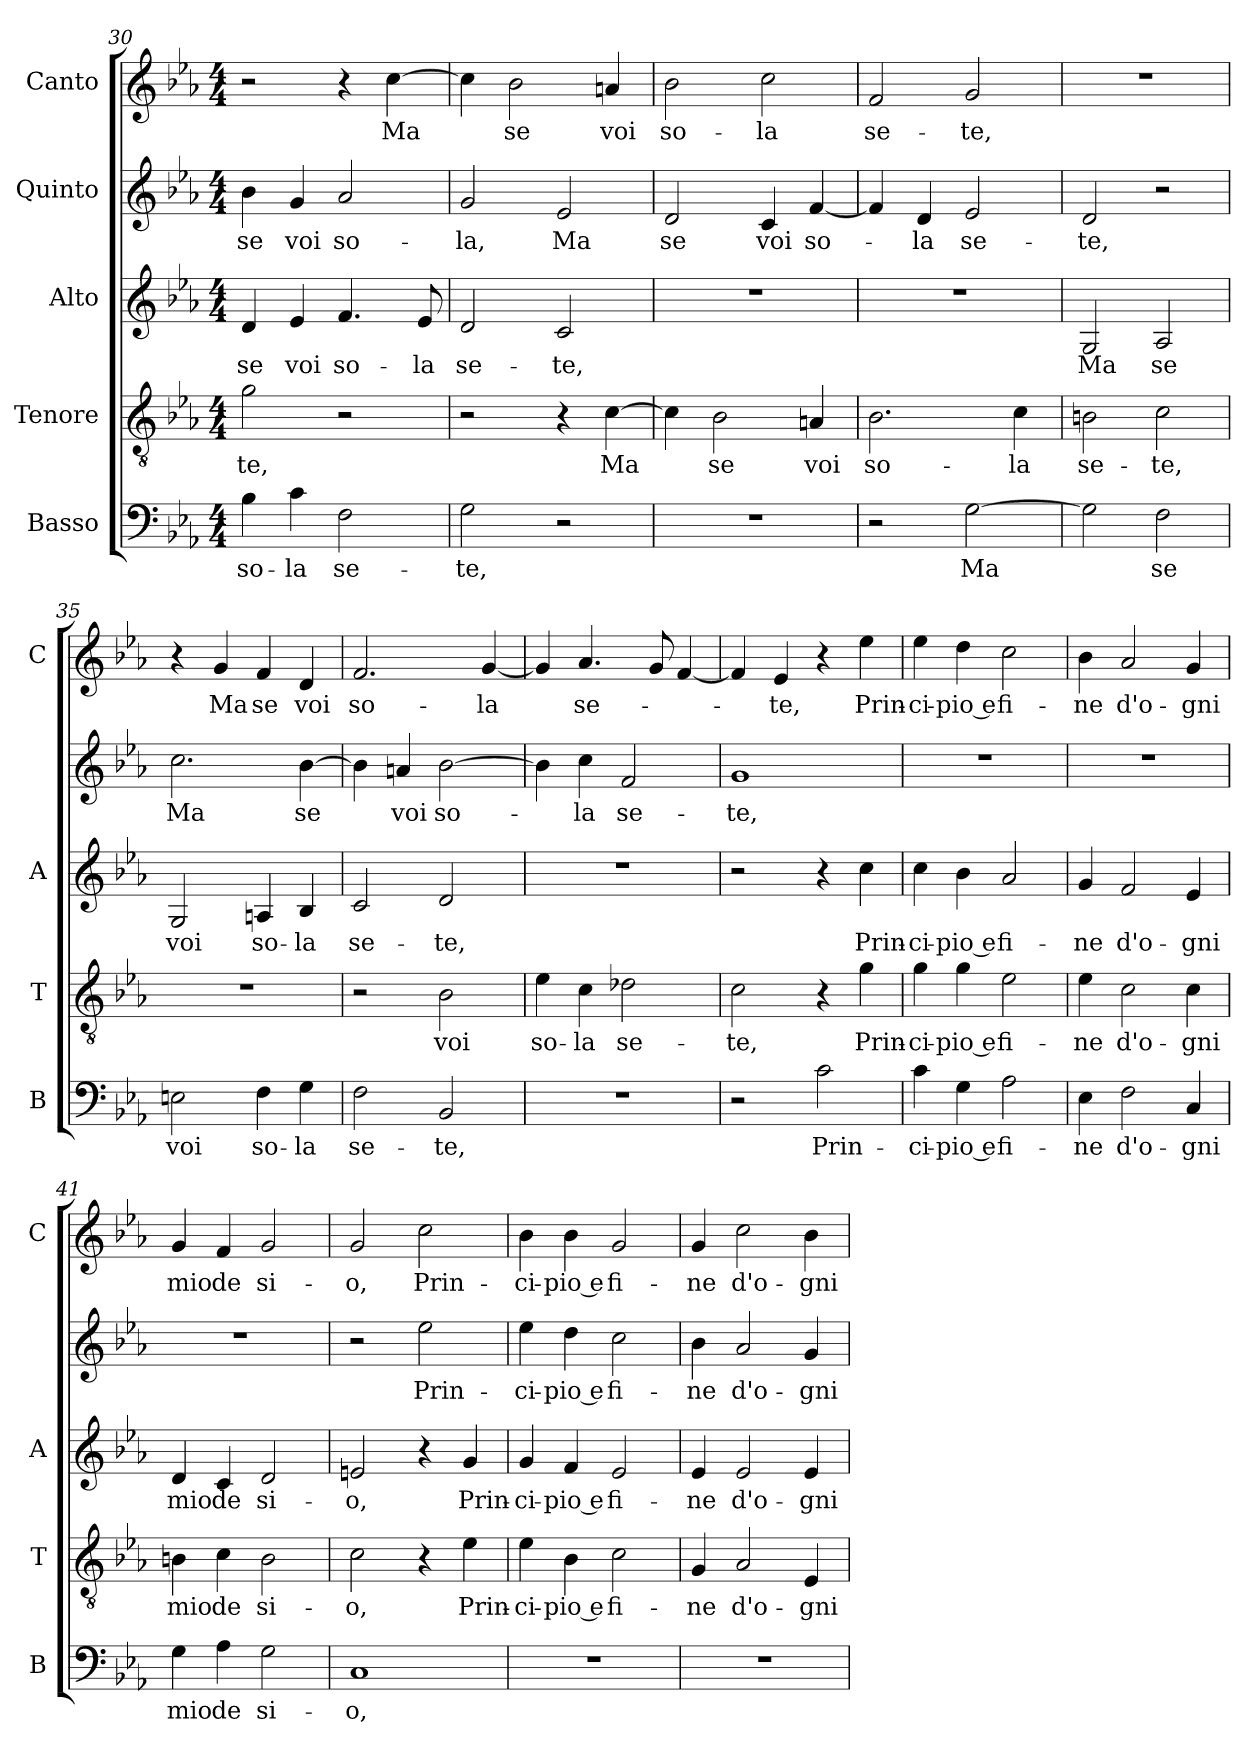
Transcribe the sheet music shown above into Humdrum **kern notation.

**kern	**text	**kern	**text	**kern	**text	**kern	**text	**kern	**text
*part5	*part5	*part4	*part4	*part3	*part3	*part2	*part2	*part1	*part1
*staff5	*staff5	*staff4	*staff4	*staff3	*staff3	*staff2	*staff2	*staff1	*staff1
*I"Basso	*	*I"Tenore	*	*I"Alto	*	*I"Quinto	*	*I"Canto	*
*I'B	*	*I'T	*	*I'A	*	*	*	*I'C	*
*clefF4	*	*clefGv2	*	*clefG2	*	*clefG2	*	*clefG2	*
*k[b-e-a-]	*	*k[b-e-a-]	*	*k[b-e-a-]	*	*k[b-e-a-]	*	*k[b-e-a-]	*
*E-:	*	*E-:	*	*E-:	*	*E-:	*	*E-:	*
*M4/4	*	*M4/4	*	*M4/4	*	*M4/4	*	*M4/4	*
=30	=30	=30	=30	=30	=30	=30	=30	=30	=30
!	!LO:LY:b	!	!LO:LY:b	!	!LO:LY:b	!	!LO:LY:b	!	!
4B-\	so-	2g\	-te,	4d/	se	4b-\	se	2r	.
!	!LO:LY:b	!	!	!	!LO:LY:b	!	!LO:LY:b	!	!
4c\	-la	.	.	4e-/	voi	4g/	voi	.	.
!	!LO:LY:b	!	!	!	!LO:LY:b	!	!LO:LY:b	!	!
2F\	se-	2r	.	4.f/	so-	2a-/	so-	4r	.
!	!	!	!	!	!	!	!	!	!LO:LY:b
.	.	.	.	.	.	.	.	[4cc\	Ma
!	!	!	!	!	!LO:LY:b	!	!	!	!
.	.	.	.	8e-/	-la	.	.	.	.
=31	=31	=31	=31	=31	=31	=31	=31	=31	=31
!	!LO:LY:b	!	!	!	!LO:LY:b	!	!LO:LY:b	!	!
2G\	-te,	2r	.	2d/	se-	2g/	-la,	4cc\]	.
!	!	!	!	!	!	!	!	!	!LO:LY:b
.	.	.	.	.	.	.	.	2b-\	se
!	!	!	!	!	!LO:LY:b	!	!LO:LY:b	!	!
2r	.	4r	.	2c/	-te,	2e-/	Ma	.	.
!	!	!	!LO:LY:b	!	!	!	!	!	!LO:LY:b
.	.	[4c\	Ma	.	.	.	.	4an/	voi
=32	=32	=32	=32	=32	=32	=32	=32	=32	=32
!	!	!	!	!	!	!	!LO:LY:b	!	!LO:LY:b
1r	.	4c\]	.	1r	.	2d/	se	2b-\	so-
!	!	!	!LO:LY:b	!	!	!	!	!	!
.	.	2B-\	se	.	.	.	.	.	.
!	!	!	!	!	!	!	!LO:LY:b	!	!LO:LY:b
.	.	.	.	.	.	4c/	voi	2cc\	-la
!	!	!	!LO:LY:b	!	!	!	!LO:LY:b	!	!
.	.	4An/	voi	.	.	[4f/	so-	.	.
=33	=33	=33	=33	=33	=33	=33	=33	=33	=33
!	!	!	!LO:LY:b	!	!	!	!	!	!LO:LY:b
2r	.	2.B-\	so-	1r	.	4f/]	.	2f/	se-
!	!	!	!	!	!	!	!LO:LY:b	!	!
.	.	.	.	.	.	4d/	-la	.	.
!	!LO:LY:b	!	!	!	!	!	!LO:LY:b	!	!LO:LY:b
[2G\	Ma	.	.	.	.	2e-/	se-	2g/	-te,
!	!	!	!LO:LY:b	!	!	!	!	!	!
.	.	4c\	-la	.	.	.	.	.	.
=34	=34	=34	=34	=34	=34	=34	=34	=34	=34
!	!	!	!LO:LY:b	!	!LO:LY:b	!	!LO:LY:b	!	!
2G\]	.	2Bn\	se-	2G/	Ma	2d/	-te,	1r	.
!	!LO:LY:b	!	!LO:LY:b	!	!LO:LY:b	!	!	!	!
2F\	se	2c\	-te,	2A-/	se	2r	.	.	.
=35	=35	=35	=35	=35	=35	=35	=35	=35	=35
!	!LO:LY:b	!	!	!	!LO:LY:b	!	!LO:LY:b	!	!
2En\	voi	1r	.	2G/	voi	2.cc\	Ma	4r	.
!	!	!	!	!	!	!	!	!	!LO:LY:b
.	.	.	.	.	.	.	.	4g/	Ma
!	!LO:LY:b	!	!	!	!LO:LY:b	!	!	!	!LO:LY:b
4F\	so-	.	.	4An/	so-	.	.	4f/	se
!	!LO:LY:b	!	!	!	!LO:LY:b	!	!LO:LY:b	!	!LO:LY:b
4G\	-la	.	.	4B-/	-la	[4b-\	se	4d/	voi
!!LO:PB:g=z
=36	=36	=36	=36	=36	=36	=36	=36	=36	=36
!	!LO:LY:b	!	!	!	!LO:LY:b	!	!	!	!LO:LY:b
2F\	se-	2r	.	2c/	se-	4b-\]	.	2.f/	so-
!	!	!	!	!	!	!	!LO:LY:b	!	!
.	.	.	.	.	.	4an/	voi	.	.
!	!LO:LY:b	!	!LO:LY:b	!	!LO:LY:b	!	!LO:LY:b	!	!
2BB-/	-te,	2B-\	voi	2d/	-te,	[2b-\	so-	.	.
!	!	!	!	!	!	!	!	!	!LO:LY:b
.	.	.	.	.	.	.	.	[4g/	-la
=37	=37	=37	=37	=37	=37	=37	=37	=37	=37
!	!	!	!LO:LY:b	!	!	!	!	!	!
1r	.	4e-\	so-	1r	.	4b-\]	.	4g/]	.
!	!	!	!LO:LY:b	!	!	!	!LO:LY:b	!	!LO:LY:b
.	.	4c\	-la	.	.	4cc\	-la	4.a-/	se-
!	!	!	!LO:LY:b	!	!	!	!LO:LY:b	!	!
.	.	2d-X\	se-	.	.	2f/	se-	.	.
.	.	.	.	.	.	.	.	8g/	.
.	.	.	.	.	.	.	.	[4f/	.
=38	=38	=38	=38	=38	=38	=38	=38	=38	=38
!	!	!	!LO:LY:b	!	!	!	!LO:LY:b	!	!
2r	.	2c\	-te,	2r	.	1g	-te,	4f/]	.
!	!	!	!	!	!	!	!	!	!LO:LY:b
.	.	.	.	.	.	.	.	4e-/	-te,
!	!LO:LY:b	!	!	!	!	!	!	!	!
2c\	Prin-	4r	.	4r	.	.	.	4r	.
!	!	!	!LO:LY:b	!	!LO:LY:b	!	!	!	!LO:LY:b
.	.	4g\	Prin-	4cc\	Prin-	.	.	4ee-\	Prin-
=39	=39	=39	=39	=39	=39	=39	=39	=39	=39
!	!LO:LY:b	!	!LO:LY:b	!	!LO:LY:b	!	!	!	!LO:LY:b
4c\	-ci-	4g\	-ci-	4cc\	-ci-	1r	.	4ee-\	-ci-
!	!LO:LY:b	!	!LO:LY:b	!	!LO:LY:b	!	!	!	!LO:LY:b
4G\	-pio e	4g\	-pio e	4b-\	-pio e	.	.	4dd\	-pio e
!	!LO:LY:b	!	!LO:LY:b	!	!LO:LY:b	!	!	!	!LO:LY:b
2A-\	fi-	2e-\	fi-	2a-/	fi-	.	.	2cc\	fi-
=40	=40	=40	=40	=40	=40	=40	=40	=40	=40
!	!LO:LY:b	!	!LO:LY:b	!	!LO:LY:b	!	!	!	!LO:LY:b
4E-\	-ne	4e-\	-ne	4g/	-ne	1r	.	4b-\	-ne
!	!LO:LY:b	!	!LO:LY:b	!	!LO:LY:b	!	!	!	!LO:LY:b
2F\	d'o-	2c\	d'o-	2f/	d'o-	.	.	2a-/	d'o-
!	!LO:LY:b	!	!LO:LY:b	!	!LO:LY:b	!	!	!	!LO:LY:b
4C/	-gni	4c\	-gni	4e-/	-gni	.	.	4g/	-gni
=41	=41	=41	=41	=41	=41	=41	=41	=41	=41
!	!LO:LY:b	!	!LO:LY:b	!	!LO:LY:b	!	!	!	!LO:LY:b
4G\	mio	4Bn\	mio	4d/	mio	1r	.	4g/	mio
!	!LO:LY:b	!	!LO:LY:b	!	!LO:LY:b	!	!	!	!LO:LY:b
4A-\	de	4c\	de	4c/	de	.	.	4f/	de
!	!LO:LY:b	!	!LO:LY:b	!	!LO:LY:b	!	!	!	!LO:LY:b
2G\	si-	2B\	si-	2d/	si-	.	.	2g/	si-
=42	=42	=42	=42	=42	=42	=42	=42	=42	=42
!	!LO:LY:b	!	!LO:LY:b	!	!LO:LY:b	!	!	!	!LO:LY:b
1C	-o,	2c\	-o,	2en/	-o,	2r	.	2g/	-o,
!	!	!	!	!	!	!	!LO:LY:b	!	!LO:LY:b
.	.	4r	.	4r	.	2ee-\	Prin-	2cc\	Prin-
!	!	!	!LO:LY:b	!	!LO:LY:b	!	!	!	!
.	.	4e-\	Prin-	4g/	Prin-	.	.	.	.
=43	=43	=43	=43	=43	=43	=43	=43	=43	=43
!	!	!	!LO:LY:b	!	!LO:LY:b	!	!LO:LY:b	!	!LO:LY:b
1r	.	4e-\	-ci-	4g/	-ci-	4ee-\	-ci-	4b-\	-ci-
!	!	!	!LO:LY:b	!	!LO:LY:b	!	!LO:LY:b	!	!LO:LY:b
.	.	4B-\	-pio e	4f/	-pio e	4dd\	-pio e	4b-\	-pio e
!	!	!	!LO:LY:b	!	!LO:LY:b	!	!LO:LY:b	!	!LO:LY:b
.	.	2c\	fi-	2e-/	fi-	2cc\	fi-	2g/	fi-
!!LO:LB:g=z
=44	=44	=44	=44	=44	=44	=44	=44	=44	=44
!	!	!	!LO:LY:b	!	!LO:LY:b	!	!LO:LY:b	!	!LO:LY:b
1r	.	4G/	-ne	4e-/	-ne	4b-\	-ne	4g/	-ne
!	!	!	!LO:LY:b	!	!LO:LY:b	!	!LO:LY:b	!	!LO:LY:b
.	.	2A-/	d'o-	2e-/	d'o-	2a-/	d'o-	2cc\	d'o-
!	!	!	!LO:LY:b	!	!LO:LY:b	!	!LO:LY:b	!	!LO:LY:b
.	.	4E-/	-gni	4e-/	-gni	4g/	-gni	4b-\	-gni
=	=	=	=	=	=	=	=	=	=
*-	*-	*-	*-	*-	*-	*-	*-	*-	*-
